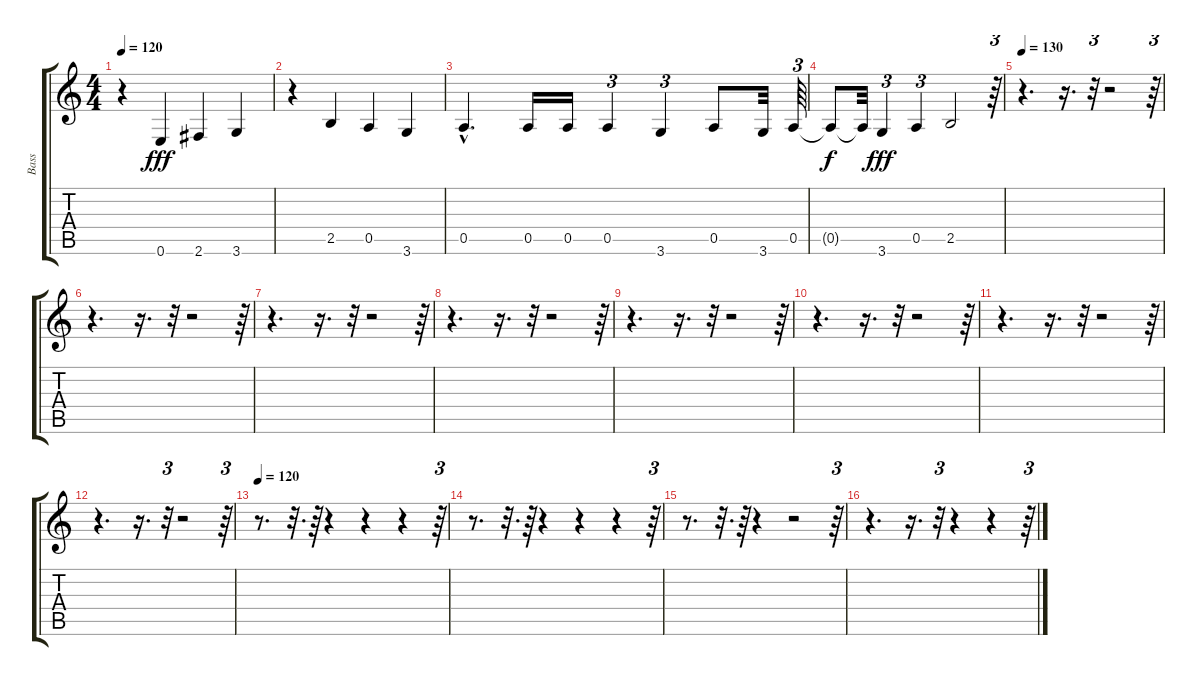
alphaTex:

\track ("Bass" "Bass") {instrument electricbassfinger}
\staff {score tabs}
\tuning (E4 B3 G3 D3 A2 E2) {hide}
\ts (4 4)
\tempo 120
\clef g2
\ks c
r.4{dy fff} 0.6.4 2.6.4 3.6.4 |
r.4 2.5.4 0.5.4 3.6.4 |
0.5{hac}.4{d} 0.5.16 0.5.16 0.5.4{tu (3 2)} 3.6.4{tu (3 2)} 0.5.8 3.6.32 0.5.64{tu (3 2)} |
0.5{t}.8{dy f} 0.5{t}.32 3.6.4{tu (3 2) dy fff} 0.5.4{tu (3 2)} 2.5.2 r.64{tu (3 2)} |
\tempo 130
r.4{d} r.16{d} r.32{tu (3 2)} r.2 r.64{tu (3 2)} |
r.4{d} r.16{d} r.32{tu (3 2)} r.2 r.64{tu (3 2)} |
r.4{d} r.16{d} r.32{tu (3 2)} r.2 r.64{tu (3 2)} |
r.4{d} r.16{d} r.32{tu (3 2)} r.2 r.64{tu (3 2)} |
r.4{d} r.16{d} r.32{tu (3 2)} r.2 r.64{tu (3 2)} |
r.4{d} r.16{d} r.32{tu (3 2)} r.2 r.64{tu (3 2)} |
r.4{d} r.16{d} r.32{tu (3 2)} r.2 r.64{tu (3 2)} |
r.4{d} r.16{d} r.32{tu (3 2)} r.2 r.64{tu (3 2)} |
\tempo 120
r.8{d} r.32{d} r.64 r.4 r.4 r.4 r.64{tu (3 2)} |
r.8{d} r.32{d} r.64 r.4 r.4 r.4 r.64{tu (3 2)} |
r.8{d} r.32{d} r.64 r.4 r.2 r.64{tu (3 2)} |
r.4{d} r.16{d} r.32{tu (3 2)} r.4 r.4 r.64{tu (3 2)}
